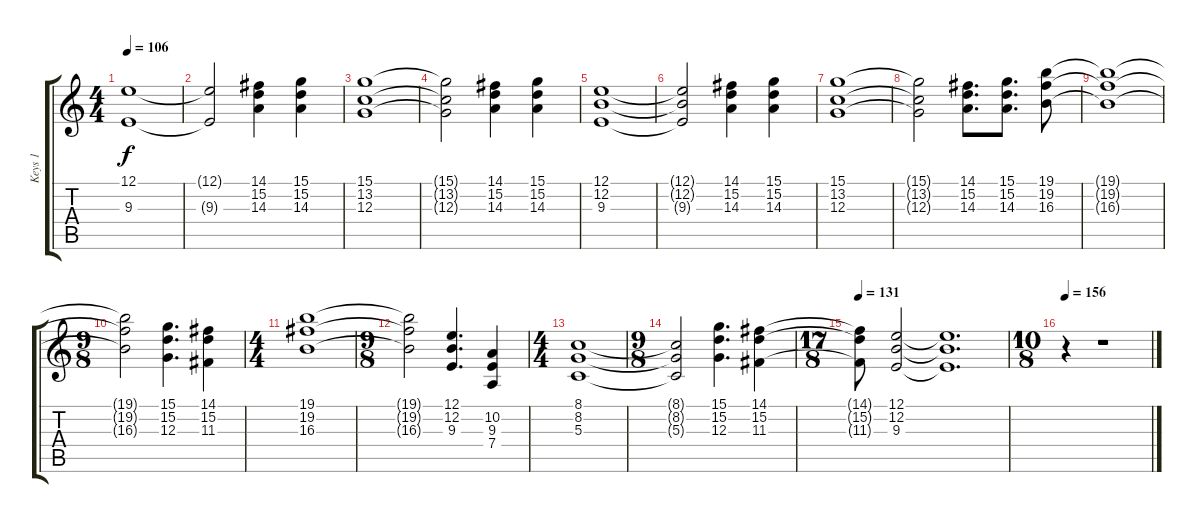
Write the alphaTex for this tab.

\track ("Keys 1" "Keys 1") {instrument synthstrings1}
\staff {score tabs}
\tuning (E4 B3 G3 D3 A2 E2) {hide}
\ts (4 4)
\tempo 106
\clef g2
\ks c
(12.1 9.3).1{dy f} |
(12.1{t} 9.3{t}).2 (14.1 15.2 14.3).4 (15.1 15.2 14.3).4 |
(15.1 13.2 12.3).1 |
(15.1{t} 13.2{t} 12.3{t}).2 (14.1 15.2 14.3).4 (15.1 15.2 14.3).4 |
(12.1 12.2 9.3).1 |
(12.1{t} 12.2{t} 9.3{t}).2 (14.1 15.2 14.3).4 (15.1 15.2 14.3).4 |
(15.1 13.2 12.3).1 |
(15.1{t} 13.2{t} 12.3{t}).2 (14.1 15.2 14.3).8{d} (15.1 15.2 14.3).8{d} (19.1 19.2 16.3).8 |
(19.1{t} 19.2{t} 16.3{t}).1 |
\ts (9 8)
(19.1{t} 19.2{t} 16.3{t}).2 (15.1 15.2 12.3).4{d} (14.1 15.2 11.3).4 |
\ts (4 4)
(19.1 19.2 16.3).1 |
\ts (9 8)
(19.1{t} 19.2{t} 16.3{t}).2 (12.1 12.2 9.3).4{d} (10.2 9.3 7.4).4 |
\ts (4 4)
(8.1 8.2 5.3).1 |
\ts (9 8)
(8.1{t} 8.2{t} 5.3{t}).2 (15.1 15.2 12.3).4{d} (14.1 15.2 11.3).4 |
\ts (17 8)
\tempo 131
(14.1{t} 15.2{t} 11.3{t}).8 (12.1 12.2 9.3).2 (12.1{t} 12.2{t} 9.3{t}).1{d} |
\ts (10 8)
\tempo 156
r.4 r.1
